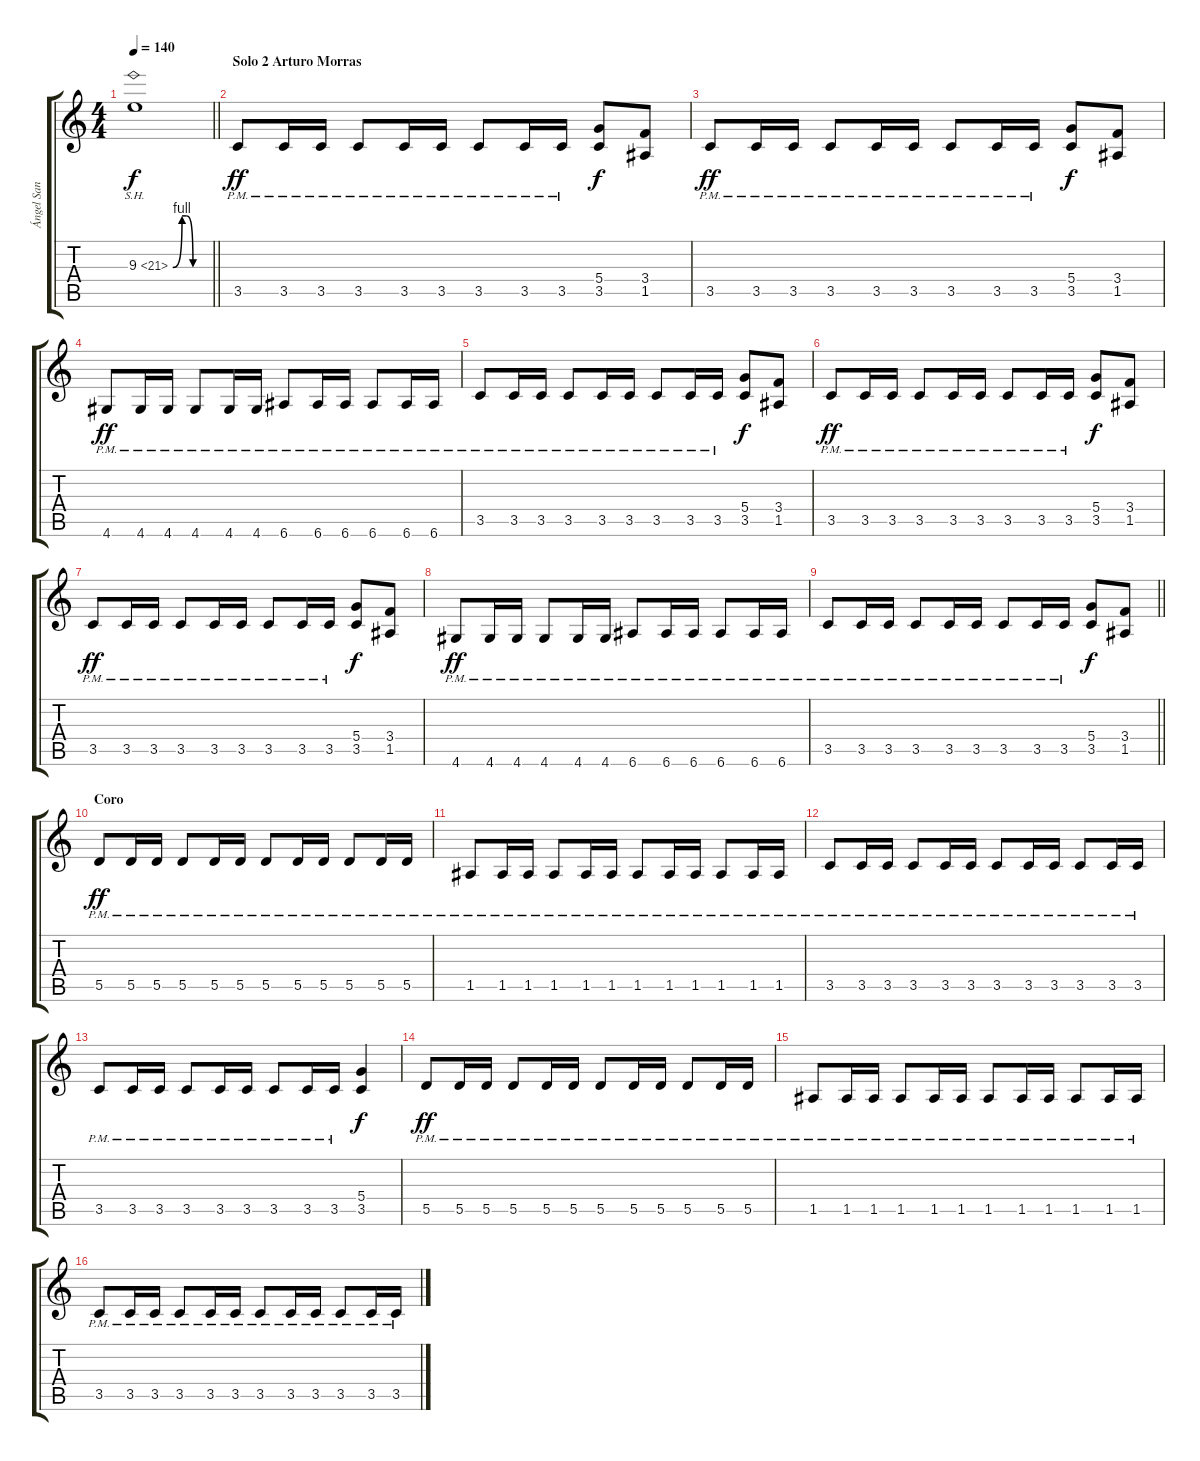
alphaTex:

\track ("Ángel San Juan" "Ángel San ") {instrument distortionguitar}
\staff {score tabs}
\tuning (E4 B3 G3 D3 A2 E2) {hide}
\ts (4 4)
\tempo 140
\clef g2
\barLineRight lightlight
\ks c
9.3{be (custom 0 0 15 4 22 4 33 0 60 0) sh 12}.1{dy f} |
\section ("" "Solo 2 Arturo Morras")
3.5{pm}.8{dy ff volume 11} 3.5{pm}.16 3.5{pm}.16 3.5{pm}.8 3.5{pm}.16 3.5{pm}.16 3.5{pm}.8 3.5{pm}.16 3.5{pm}.16 (5.4 3.5).8{dy f} (3.4 1.5).8 |
3.5{pm}.8{dy ff} 3.5{pm}.16 3.5{pm}.16 3.5{pm}.8 3.5{pm}.16 3.5{pm}.16 3.5{pm}.8 3.5{pm}.16 3.5{pm}.16 (5.4 3.5).8{dy f} (3.4 1.5).8 |
4.6{pm}.8{dy ff} 4.6{pm}.16 4.6{pm}.16 4.6{pm}.8 4.6{pm}.16 4.6{pm}.16 6.6{pm}.8 6.6{pm}.16 6.6{pm}.16 6.6{pm}.8 6.6{pm}.16 6.6{pm}.16 |
3.5{pm}.8 3.5{pm}.16 3.5{pm}.16 3.5{pm}.8 3.5{pm}.16 3.5{pm}.16 3.5{pm}.8 3.5{pm}.16 3.5{pm}.16 (5.4 3.5).8{dy f} (3.4 1.5).8 |
3.5{pm}.8{dy ff} 3.5{pm}.16 3.5{pm}.16 3.5{pm}.8 3.5{pm}.16 3.5{pm}.16 3.5{pm}.8 3.5{pm}.16 3.5{pm}.16 (5.4 3.5).8{dy f} (3.4 1.5).8 |
3.5{pm}.8{dy ff} 3.5{pm}.16 3.5{pm}.16 3.5{pm}.8 3.5{pm}.16 3.5{pm}.16 3.5{pm}.8 3.5{pm}.16 3.5{pm}.16 (5.4 3.5).8{dy f} (3.4 1.5).8 |
4.6{pm}.8{dy ff} 4.6{pm}.16 4.6{pm}.16 4.6{pm}.8 4.6{pm}.16 4.6{pm}.16 6.6{pm}.8 6.6{pm}.16 6.6{pm}.16 6.6{pm}.8 6.6{pm}.16 6.6{pm}.16 |
\barLineRight lightlight
3.5{pm}.8 3.5{pm}.16 3.5{pm}.16 3.5{pm}.8 3.5{pm}.16 3.5{pm}.16 3.5{pm}.8 3.5{pm}.16 3.5{pm}.16 (5.4 3.5).8{dy f} (3.4 1.5).8 |
\section ("" "Coro")
5.5{pm}.8{dy ff} 5.5{pm}.16 5.5{pm}.16 5.5{pm}.8 5.5{pm}.16 5.5{pm}.16 5.5{pm}.8 5.5{pm}.16 5.5{pm}.16 5.5{pm}.8 5.5{pm}.16 5.5{pm}.16 |
1.5{pm}.8 1.5{pm}.16 1.5{pm}.16 1.5{pm}.8 1.5{pm}.16 1.5{pm}.16 1.5{pm}.8 1.5{pm}.16 1.5{pm}.16 1.5{pm}.8 1.5{pm}.16 1.5{pm}.16 |
3.5{pm}.8 3.5{pm}.16 3.5{pm}.16 3.5{pm}.8 3.5{pm}.16 3.5{pm}.16 3.5{pm}.8 3.5{pm}.16 3.5{pm}.16 3.5{pm}.8 3.5{pm}.16 3.5{pm}.16 |
3.5{pm}.8 3.5{pm}.16 3.5{pm}.16 3.5{pm}.8 3.5{pm}.16 3.5{pm}.16 3.5{pm}.8 3.5{pm}.16 3.5{pm}.16 (5.4 3.5).4{dy f} |
5.5{pm}.8{dy ff} 5.5{pm}.16 5.5{pm}.16 5.5{pm}.8 5.5{pm}.16 5.5{pm}.16 5.5{pm}.8 5.5{pm}.16 5.5{pm}.16 5.5{pm}.8 5.5{pm}.16 5.5{pm}.16 |
1.5{pm}.8 1.5{pm}.16 1.5{pm}.16 1.5{pm}.8 1.5{pm}.16 1.5{pm}.16 1.5{pm}.8 1.5{pm}.16 1.5{pm}.16 1.5{pm}.8 1.5{pm}.16 1.5{pm}.16 |
3.5{pm}.8 3.5{pm}.16 3.5{pm}.16 3.5{pm}.8 3.5{pm}.16 3.5{pm}.16 3.5{pm}.8 3.5{pm}.16 3.5{pm}.16 3.5{pm}.8 3.5{pm}.16 3.5{pm}.16
